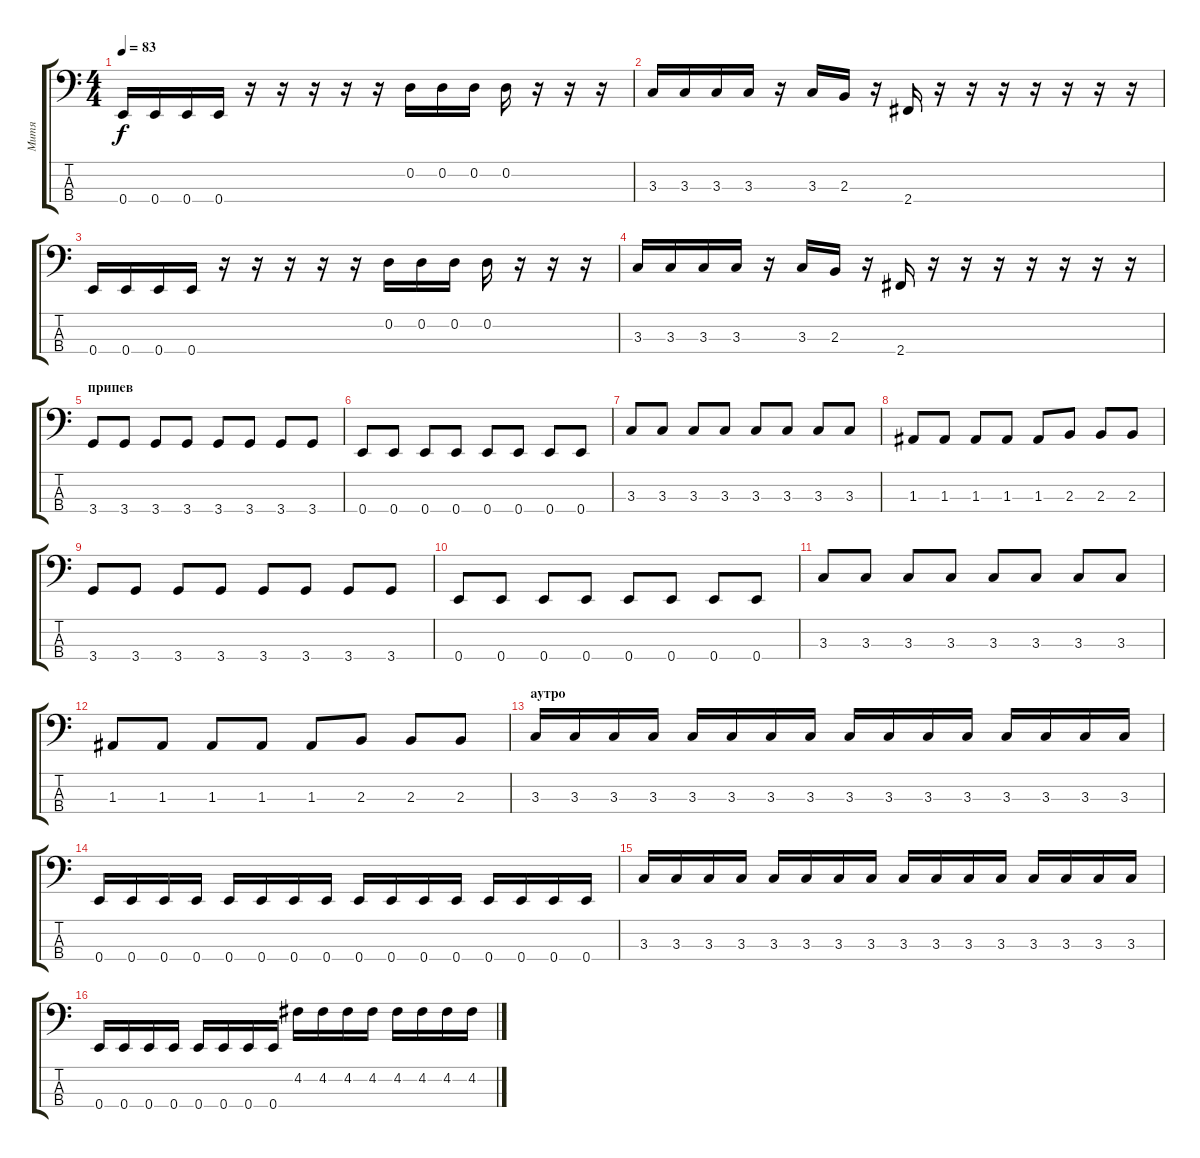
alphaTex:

\track ("Митя" "Митя") {instrument electricbasspick}
\staff {score tabs}
\tuning (G2 D2 A1 E1) {hide}
\ts (4 4)
\tempo 83
\clef f4
\ks c
0.4.16{dy f} 0.4.16 0.4.16 0.4.16 r.16 r.16 r.16 r.16 r.16 0.2.16 0.2.16 0.2.16 0.2.16 r.16 r.16 r.16 |
3.3.16 3.3.16 3.3.16 3.3.16 r.16 3.3.16 2.3.16 r.16 2.4.16 r.16 r.16 r.16 r.16 r.16 r.16 r.16 |
0.4.16 0.4.16 0.4.16 0.4.16 r.16 r.16 r.16 r.16 r.16 0.2.16 0.2.16 0.2.16 0.2.16 r.16 r.16 r.16 |
3.3.16 3.3.16 3.3.16 3.3.16 r.16 3.3.16 2.3.16 r.16 2.4.16 r.16 r.16 r.16 r.16 r.16 r.16 r.16 |
\section ("" "припев")
3.4.8 3.4.8 3.4.8 3.4.8 3.4.8 3.4.8 3.4.8 3.4.8 |
0.4.8 0.4.8 0.4.8 0.4.8 0.4.8 0.4.8 0.4.8 0.4.8 |
3.3.8 3.3.8 3.3.8 3.3.8 3.3.8 3.3.8 3.3.8 3.3.8 |
1.3.8 1.3.8 1.3.8 1.3.8 1.3.8 2.3.8 2.3.8 2.3.8 |
3.4.8 3.4.8 3.4.8 3.4.8 3.4.8 3.4.8 3.4.8 3.4.8 |
0.4.8 0.4.8 0.4.8 0.4.8 0.4.8 0.4.8 0.4.8 0.4.8 |
3.3.8 3.3.8 3.3.8 3.3.8 3.3.8 3.3.8 3.3.8 3.3.8 |
1.3.8 1.3.8 1.3.8 1.3.8 1.3.8 2.3.8 2.3.8 2.3.8 |
\section ("" "аутро")
3.3.16 3.3.16 3.3.16 3.3.16 3.3.16 3.3.16 3.3.16 3.3.16 3.3.16 3.3.16 3.3.16 3.3.16 3.3.16 3.3.16 3.3.16 3.3.16 |
0.4.16 0.4.16 0.4.16 0.4.16 0.4.16 0.4.16 0.4.16 0.4.16 0.4.16 0.4.16 0.4.16 0.4.16 0.4.16 0.4.16 0.4.16 0.4.16 |
3.3.16 3.3.16 3.3.16 3.3.16 3.3.16 3.3.16 3.3.16 3.3.16 3.3.16 3.3.16 3.3.16 3.3.16 3.3.16 3.3.16 3.3.16 3.3.16 |
0.4.16 0.4.16 0.4.16 0.4.16 0.4.16 0.4.16 0.4.16 0.4.16 4.2.16 4.2.16 4.2.16 4.2.16 4.2.16 4.2.16 4.2.16 4.2.16
